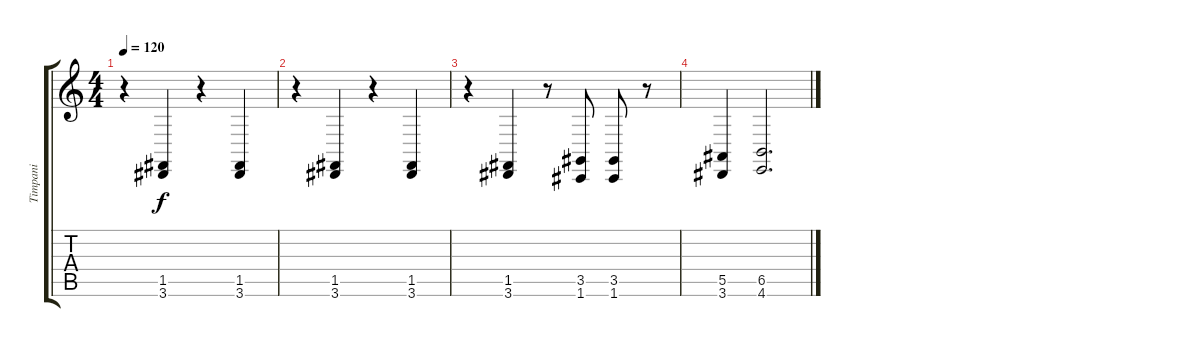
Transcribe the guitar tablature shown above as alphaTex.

\track ("Timpani" "Timpani") {instrument timpani}
\staff {score tabs}
\tuning (C4 G3 Eb3 Bb2 F2 C2) {hide}
\ts (4 4)
\tempo 120
\clef g2
\ks c
r.4{dy f} (1.5 3.6).4 r.4 (1.5 3.6).4 |
r.4 (1.5 3.6).4 r.4 (1.5 3.6).4 |
r.4 (1.5 3.6).4 r.8 (3.5 1.6).8 (3.5 1.6).8 r.8 |
(5.5 3.6).4 (6.5 4.6).2{d}
